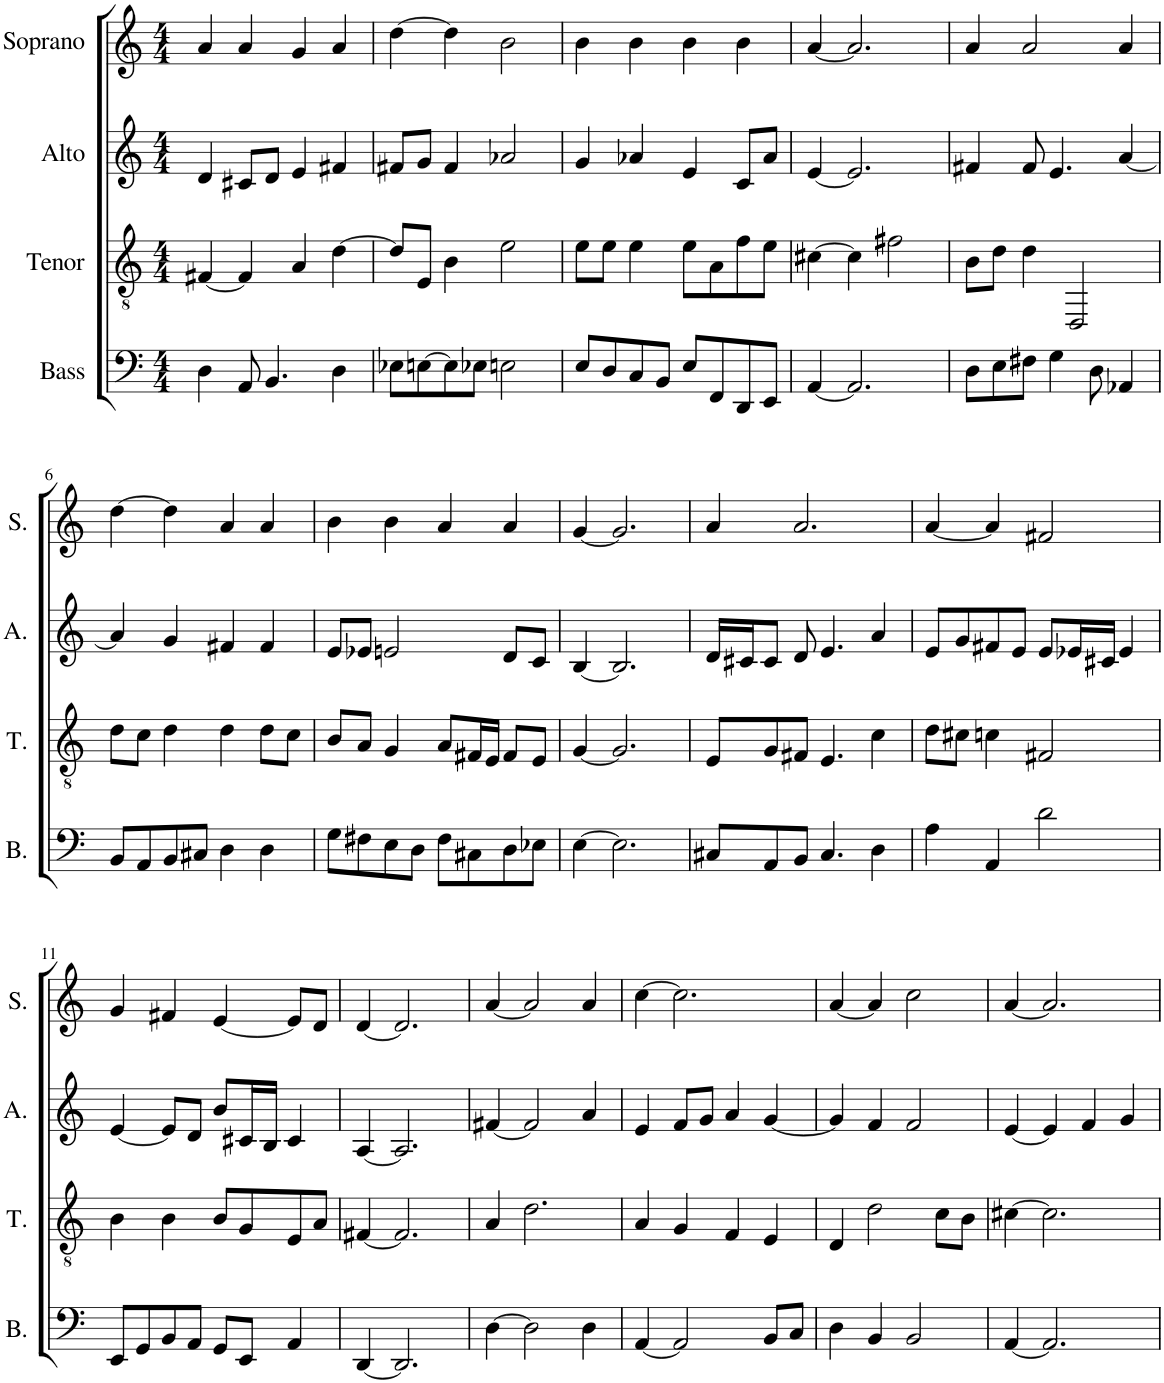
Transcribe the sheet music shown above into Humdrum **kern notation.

**kern	**kern	**kern	**kern
*part4	*part3	*part2	*part1
*staff4	*staff3	*staff2	*staff1
*I"Bass	*I"Tenor	*I"Alto	*I"Soprano
*I'B.	*I'T.	*I'A.	*I'S.
*clefF4	*clefGv2	*clefG2	*clefG2
*k[]	*k[]	*k[]	*k[]
*M4/4	*M4/4	*M4/4	*M4/4
=1	=1	=1	=1
4D\	[4F#X/	4d/	4a/
8AA/	4F#/]	8c#X/L	4a/
4.BB/	.	8d/J	.
.	4A/	4e/	4g/
4D\	[4d\	4f#X/	4a/
=2	=2	=2	=2
8E-X\L	8d/L]	8f#X/L	[4dd\
[8En\	8E/J	8g/J	.
8E\]	4B\	4f#/	4dd\]
8E-X\J	.	.	.
2En\	2e\	2a-X/	2b\
=3	=3	=3	=3
8E/L	8e\L	4g/	4b\
8D/	8e\J	.	.
8C/	4e\	4a-X/	4b\
8BB/J	.	.	.
8E/L	8e\L	4e/	4b\
8FF/	8A\	.	.
8DD/	8f\	8c/L	4b\
8EE/J	8e\J	8a-/J	.
=4	=4	=4	=4
[4AA/	[4c#X\	[4e/	[4a/
2.AA/]	4c#\]	2.e/]	2.a/]
.	2f#X\	.	.
=5	=5	=5	=5
8D\L	8B\L	4f#X/	4a/
8E\	8d\J	.	.
8F#X\J	4d\	8f#/	2a/
4G\	.	4.e/	.
.	2DD/	.	.
8D\	.	.	.
4AA-X/	.	[4a/	4a/
!!LO:LB:g=z
=6	=6	=6	=6
8BB/L	8d\L	4a/]	[4dd\
8AA/	8c\J	.	.
8BB/	4d\	4g/	4dd\]
8C#X/J	.	.	.
4D\	4d\	4f#X/	4a/
4D\	8d\L	4f#/	4a/
.	8c\J	.	.
=7	=7	=7	=7
8G\L	8B/L	8e/L	4b\
8F#X\	8A/J	8e-X/J	.
8E\	4G/	2en/	4b\
8D\J	.	.	.
8F#\L	8A/L	.	4a/
8C#X\	16F#X/L	.	.
.	16E/JJ	.	.
8D\	8F#/L	8d/L	4a/
8E-X\J	8E/J	8c/J	.
=8	=8	=8	=8
[4E\	[4G/	[4B/	[4g/
2.E\]	2.G/]	2.B/]	2.g/]
=9	=9	=9	=9
8C#X/L	8E/L	16d/LL	4a/
.	.	16c#X/J	.
8AA/	8G/	8c#/J	.
8BB/J	8F#X/J	8d/	2.a/
4.C#/	4.E/	4.e/	.
4D\	4c\	4a/	.
=10	=10	=10	=10
4A\	8d\L	8e/L	[4a/
.	8c#X\J	8g/	.
4AA/	4cn\	8f#X/	4a/]
.	.	8e/J	.
2d\	2F#X/	8e/L	2f#X/
.	.	16e-X/L	.
.	.	16c#X/JJ	.
.	.	4e-/	.
!!LO:LB:g=z
=11	=11	=11	=11
8EE/L	4B\	[4e/	4g/
8GG/	.	.	.
8BB/	4B\	8e/L]	4f#X/
8AA/J	.	8d/J	.
8GG/L	8B/L	8b/L	[4e/
8EE/J	8G/	16c#X/L	.
.	.	16B/JJ	.
4AA/	8E/	4c#/	8e/L]
.	8A/J	.	8d/J
=12	=12	=12	=12
[4DD/	[4F#X/	[4A/	[4d/
2.DD/]	2.F#/]	2.A/]	2.d/]
=13	=13	=13	=13
[4D\	4A/	[4f#X/	[4a/
2D\]	2.d\	2f#/]	2a/]
4D\	.	4a/	4a/
=14	=14	=14	=14
[4AA/	4A/	4e/	[4cc\
2AA/]	4G/	8f/L	2.cc\]
.	.	8g/J	.
.	4F/	4a/	.
8BB/L	4E/	[4g/	.
8C/J	.	.	.
=15	=15	=15	=15
4D\	4D/	4g/]	[4a/
4BB/	2d\	4f/	4a/]
2BB/	.	2f/	2cc\
.	8c\L	.	.
.	8B\J	.	.
=16	=16	=16	=16
[4AA/	[4c#X\	[4e/	[4a/
2.AA/]	2.c#\]	4e/]	2.a/]
.	.	4f/	.
.	.	4g/	.
=	=	=	=
*-	*-	*-	*-
